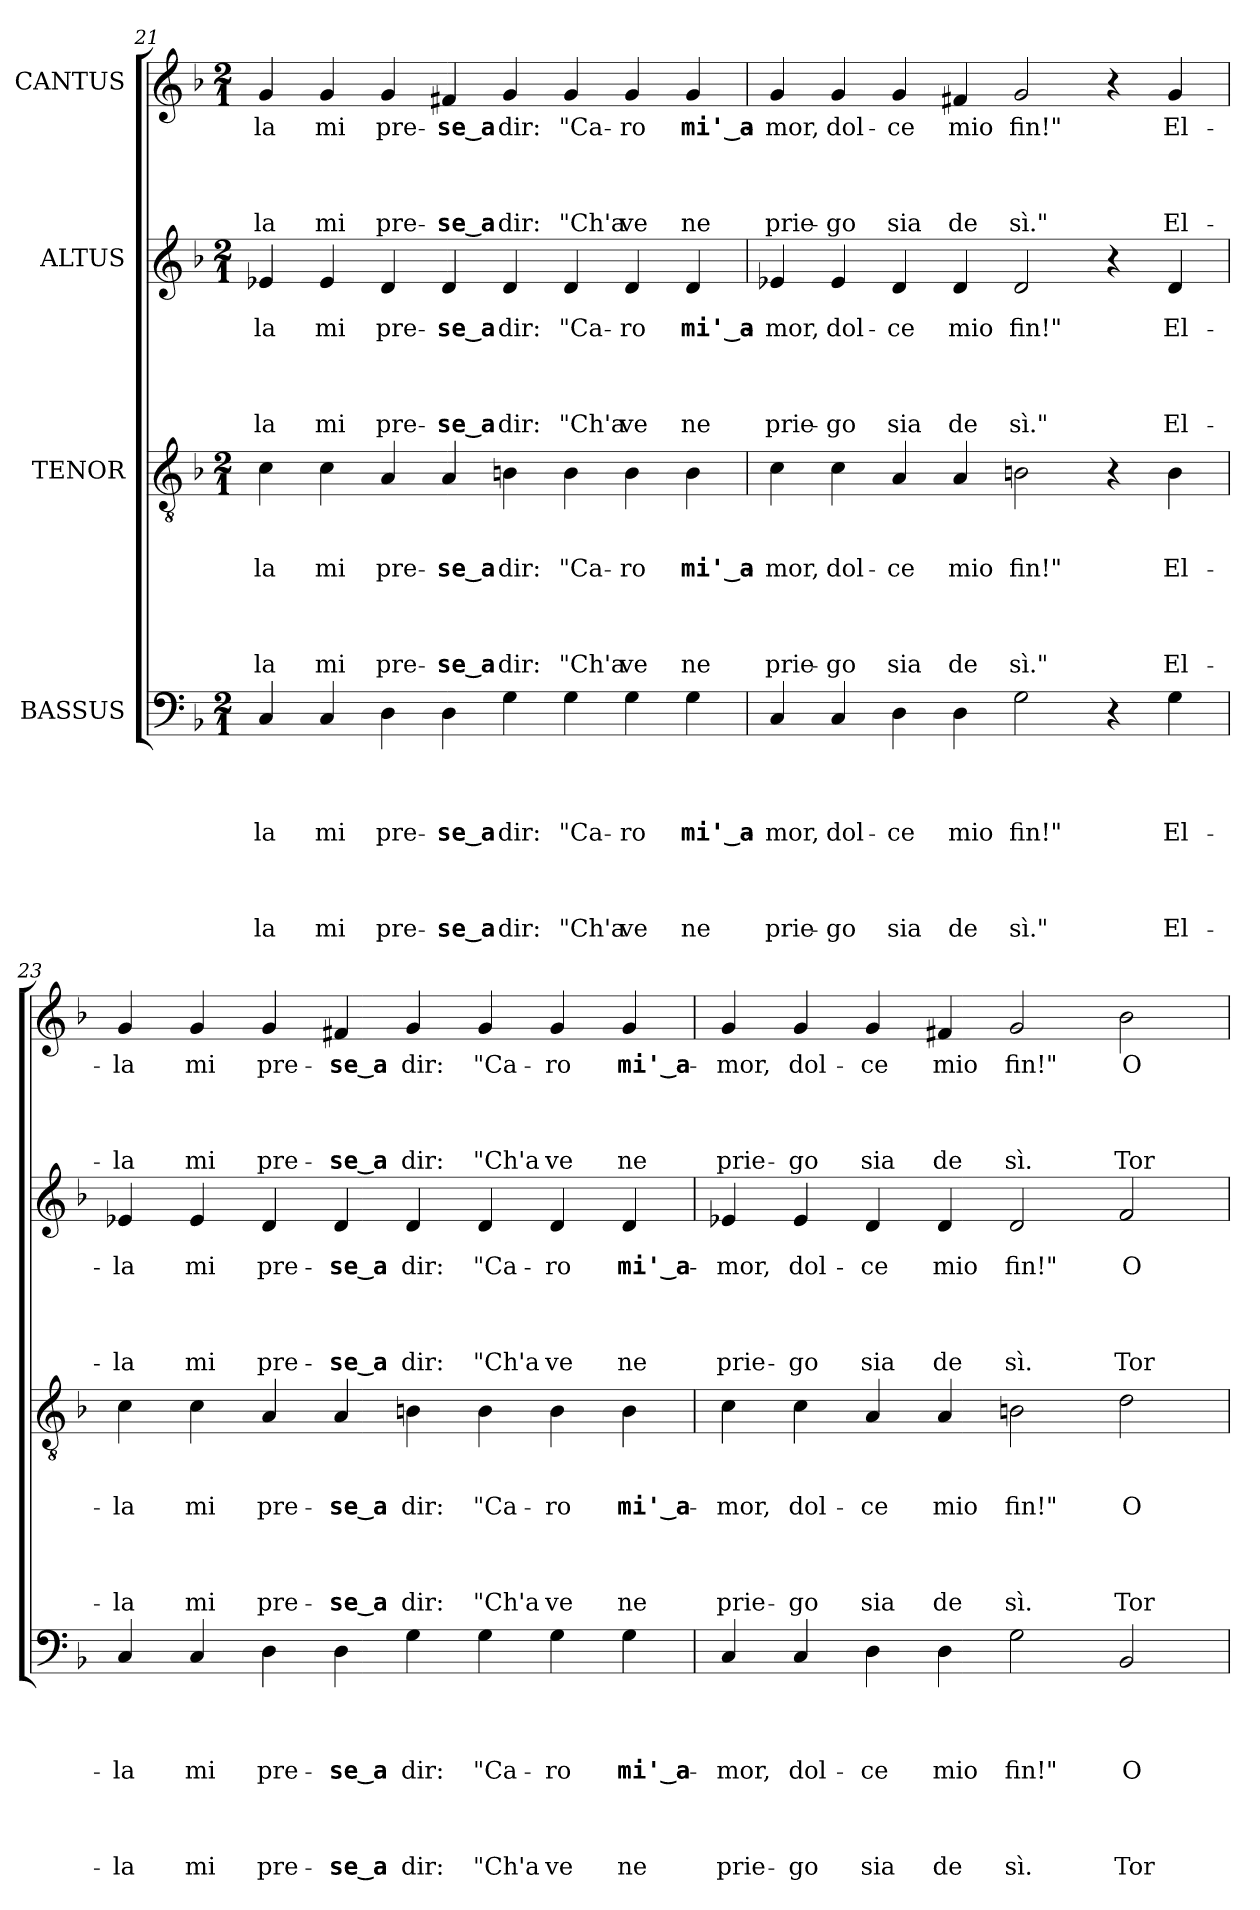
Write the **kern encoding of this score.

**kern	**text	**text	**text	**text	**text	**text	**text	**text	**kern	**text	**text	**text	**text	**text	**text	**text	**kern	**text	**text	**text	**text	**text	**text	**kern	**text	**text	**text	**text	**text
*part4	*part4	*part4	*part4	*part4	*part4	*part4	*part4	*part4	*part3	*part3	*part3	*part3	*part3	*part3	*part3	*part3	*part2	*part2	*part2	*part2	*part2	*part2	*part2	*part1	*part1	*part1	*part1	*part1	*part1
*staff4	*staff4	*staff4	*staff4	*staff4	*staff4	*staff4	*staff4	*staff4	*staff3	*staff3	*staff3	*staff3	*staff3	*staff3	*staff3	*staff3	*staff2	*staff2	*staff2	*staff2	*staff2	*staff2	*staff2	*staff1	*staff1	*staff1	*staff1	*staff1	*staff1
*I"BASSUS	*	*	*	*	*	*	*	*	*I"TENOR	*	*	*	*	*	*	*	*I"ALTUS	*	*	*	*	*	*	*I"CANTUS	*	*	*	*	*
*clefF4	*	*	*	*	*	*	*	*	*clefGv2	*	*	*	*	*	*	*	*clefG2	*	*	*	*	*	*	*clefG2	*	*	*	*	*
*k[b-]	*	*	*	*	*	*	*	*	*k[b-]	*	*	*	*	*	*	*	*k[b-]	*	*	*	*	*	*	*k[b-]	*	*	*	*	*
*d:	*	*	*	*	*	*	*	*	*d:	*	*	*	*	*	*	*	*d:	*	*	*	*	*	*	*d:	*	*	*	*	*
*M2/1	*	*	*	*	*	*	*	*	*M2/1	*	*	*	*	*	*	*	*M2/1	*	*	*	*	*	*	*M2/1	*	*	*	*	*
=21	=21	=21	=21	=21	=21	=21	=21	=21	=21	=21	=21	=21	=21	=21	=21	=21	=21	=21	=21	=21	=21	=21	=21	=21	=21	=21	=21	=21	=21
!	!	!	!	!LO:LY:b	!	!	!	!LO:LY:b	!	!	!	!LO:LY:b	!	!	!	!LO:LY:b	!	!	!LO:LY:b	!	!	!	!LO:LY:b	!	!LO:LY:b	!	!	!	!LO:LY:b
4C/	.	.	.	-la	.	.	.	-la	4c\	.	.	-la	.	.	.	-la	4e-X/	.	-la	.	.	.	-la	4g/	-la	.	.	.	-la
!	!	!	!	!LO:LY:b	!	!	!	!LO:LY:b	!	!	!	!LO:LY:b	!	!	!	!LO:LY:b	!	!	!LO:LY:b	!	!	!	!LO:LY:b	!	!LO:LY:b	!	!	!	!LO:LY:b
4C/	.	.	.	mi	.	.	.	mi	4c\	.	.	mi	.	.	.	mi	4e-/	.	mi	.	.	.	mi	4g/	mi	.	.	.	mi
!	!	!	!	!LO:LY:b	!	!	!	!LO:LY:b	!	!	!	!LO:LY:b	!	!	!	!LO:LY:b	!	!	!LO:LY:b	!	!	!	!LO:LY:b	!	!LO:LY:b	!	!	!	!LO:LY:b
4D\	.	.	.	pre-	.	.	.	pre-	4A/	.	.	pre-	.	.	.	pre-	4d/	.	pre-	.	.	.	pre-	4g/	pre-	.	.	.	pre-
!	!	!	!	!LO:LY:b	!	!	!	!LO:LY:b	!	!	!	!LO:LY:b	!	!	!	!LO:LY:b	!	!	!LO:LY:b	!	!	!	!LO:LY:b	!	!LO:LY:b	!	!	!	!LO:LY:b
4D\	.	.	.	-se‿a	.	.	.	-se‿a	4A/	.	.	-se‿a	.	.	.	-se‿a	4d/	.	-se‿a	.	.	.	-se‿a	4f#X/	-se‿a	.	.	.	-se‿a
!	!	!	!	!LO:LY:b	!	!	!	!LO:LY:b	!	!	!	!LO:LY:b	!	!	!	!LO:LY:b	!	!	!LO:LY:b	!	!	!	!LO:LY:b	!	!LO:LY:b	!	!	!	!LO:LY:b
4G\	.	.	.	dir:	.	.	.	dir:	4Bn\	.	.	dir:	.	.	.	dir:	4d/	.	dir:	.	.	.	dir:	4g/	dir:	.	.	.	dir:
!	!	!	!	!LO:LY:b	!	!	!	!LO:LY:b	!	!	!	!LO:LY:b	!	!	!	!LO:LY:b	!	!	!LO:LY:b	!	!	!	!LO:LY:b	!	!LO:LY:b	!	!	!	!LO:LY:b
4G\	.	.	.	"Ca-	.	.	.	"Ch'a	4B\	.	.	"Ca-	.	.	.	"Ch'a	4d/	.	"Ca-	.	.	.	"Ch'a	4g/	"Ca-	.	.	.	"Ch'a
!	!	!	!	!LO:LY:b	!	!	!	!LO:LY:b	!	!	!	!LO:LY:b	!	!	!	!LO:LY:b	!	!	!LO:LY:b	!	!	!	!LO:LY:b	!	!LO:LY:b	!	!	!	!LO:LY:b
4G\	.	.	.	-ro	.	.	.	ve	4B\	.	.	-ro	.	.	.	ve	4d/	.	-ro	.	.	.	ve	4g/	-ro	.	.	.	ve
!	!	!	!	!LO:LY:b	!	!	!	!LO:LY:b	!	!	!	!LO:LY:b	!	!	!	!LO:LY:b	!	!	!LO:LY:b	!	!	!	!LO:LY:b	!	!LO:LY:b	!	!	!	!LO:LY:b
4G\	.	.	.	mi'‿a-	.	.	.	ne	4B\	.	.	mi'‿a-	.	.	.	ne	4d/	.	mi'‿a-	.	.	.	ne	4g/	mi'‿a-	.	.	.	ne
=22	=22	=22	=22	=22	=22	=22	=22	=22	=22	=22	=22	=22	=22	=22	=22	=22	=22	=22	=22	=22	=22	=22	=22	=22	=22	=22	=22	=22	=22
!	!	!	!	!LO:LY:b	!	!	!	!LO:LY:b	!	!	!	!LO:LY:b	!	!	!	!LO:LY:b	!	!	!LO:LY:b	!	!	!	!LO:LY:b	!	!LO:LY:b	!	!	!	!LO:LY:b
4C/	.	.	.	-mor,	.	.	.	prie-	4c\	.	.	-mor,	.	.	.	prie-	4e-X/	.	-mor,	.	.	.	prie-	4g/	-mor,	.	.	.	prie-
!	!	!	!	!LO:LY:b	!	!	!	!LO:LY:b	!	!	!	!LO:LY:b	!	!	!	!LO:LY:b	!	!	!LO:LY:b	!	!	!	!LO:LY:b	!	!LO:LY:b	!	!	!	!LO:LY:b
4C/	.	.	.	dol-	.	.	.	-go	4c\	.	.	dol-	.	.	.	-go	4e-/	.	dol-	.	.	.	-go	4g/	dol-	.	.	.	-go
!	!	!	!	!LO:LY:b	!	!	!	!LO:LY:b	!	!	!	!LO:LY:b	!	!	!	!LO:LY:b	!	!	!LO:LY:b	!	!	!	!LO:LY:b	!	!LO:LY:b	!	!	!	!LO:LY:b
4D\	.	.	.	-ce	.	.	.	sia	4A/	.	.	-ce	.	.	.	sia	4d/	.	-ce	.	.	.	sia	4g/	-ce	.	.	.	sia
!	!	!	!	!LO:LY:b	!	!	!	!LO:LY:b	!	!	!	!LO:LY:b	!	!	!	!LO:LY:b	!	!	!LO:LY:b	!	!	!	!LO:LY:b	!	!LO:LY:b	!	!	!	!LO:LY:b
4D\	.	.	.	mio	.	.	.	de	4A/	.	.	mio	.	.	.	de	4d/	.	mio	.	.	.	de	4f#X/	mio	.	.	.	de
!	!	!	!	!LO:LY:b	!	!	!	!LO:LY:b	!	!	!	!LO:LY:b	!	!	!	!LO:LY:b	!	!	!LO:LY:b	!	!	!	!LO:LY:b	!	!LO:LY:b	!	!	!	!LO:LY:b
2G\	.	.	.	fin!"	.	.	.	sì."	2Bn\	.	.	fin!"	.	.	.	sì."	2d/	.	fin!"	.	.	.	sì."	2g/	fin!"	.	.	.	sì."
4r	.	.	.	.	.	.	.	.	4r	.	.	.	.	.	.	.	4r	.	.	.	.	.	.	4r	.	.	.	.	.
!	!	!	!	!LO:LY:b	!	!	!	!LO:LY:b	!	!	!	!LO:LY:b	!	!	!	!LO:LY:b	!	!	!LO:LY:b	!	!	!	!LO:LY:b	!	!LO:LY:b	!	!	!	!LO:LY:b
4G\	.	.	.	El-	.	.	.	El-	4B\	.	.	El-	.	.	.	El-	4d/	.	El-	.	.	.	El-	4g/	El-	.	.	.	El-
!!LO:LB:g=z
=23	=23	=23	=23	=23	=23	=23	=23	=23	=23	=23	=23	=23	=23	=23	=23	=23	=23	=23	=23	=23	=23	=23	=23	=23	=23	=23	=23	=23	=23
!	!	!	!	!LO:LY:b	!	!	!	!LO:LY:b	!	!	!	!LO:LY:b	!	!	!	!LO:LY:b	!	!	!LO:LY:b	!	!	!	!LO:LY:b	!	!LO:LY:b	!	!	!	!LO:LY:b
4C/	.	.	.	-la	.	.	.	-la	4c\	.	.	-la	.	.	.	-la	4e-X/	.	-la	.	.	.	-la	4g/	-la	.	.	.	-la
!	!	!	!	!LO:LY:b	!	!	!	!LO:LY:b	!	!	!	!LO:LY:b	!	!	!	!LO:LY:b	!	!	!LO:LY:b	!	!	!	!LO:LY:b	!	!LO:LY:b	!	!	!	!LO:LY:b
4C/	.	.	.	mi	.	.	.	mi	4c\	.	.	mi	.	.	.	mi	4e-/	.	mi	.	.	.	mi	4g/	mi	.	.	.	mi
!	!	!	!	!LO:LY:b	!	!	!	!LO:LY:b	!	!	!	!LO:LY:b	!	!	!	!LO:LY:b	!	!	!LO:LY:b	!	!	!	!LO:LY:b	!	!LO:LY:b	!	!	!	!LO:LY:b
4D\	.	.	.	pre-	.	.	.	pre-	4A/	.	.	pre-	.	.	.	pre-	4d/	.	pre-	.	.	.	pre-	4g/	pre-	.	.	.	pre-
!	!	!	!	!LO:LY:b	!	!	!	!LO:LY:b	!	!	!	!LO:LY:b	!	!	!	!LO:LY:b	!	!	!LO:LY:b	!	!	!	!LO:LY:b	!	!LO:LY:b	!	!	!	!LO:LY:b
4D\	.	.	.	-se‿a	.	.	.	-se‿a	4A/	.	.	-se‿a	.	.	.	-se‿a	4d/	.	-se‿a	.	.	.	-se‿a	4f#X/	-se‿a	.	.	.	-se‿a
!	!	!	!	!LO:LY:b	!	!	!	!LO:LY:b	!	!	!	!LO:LY:b	!	!	!	!LO:LY:b	!	!	!LO:LY:b	!	!	!	!LO:LY:b	!	!LO:LY:b	!	!	!	!LO:LY:b
4G\	.	.	.	dir:	.	.	.	dir:	4Bn\	.	.	dir:	.	.	.	dir:	4d/	.	dir:	.	.	.	dir:	4g/	dir:	.	.	.	dir:
!	!	!	!	!LO:LY:b	!	!	!	!LO:LY:b	!	!	!	!LO:LY:b	!	!	!	!LO:LY:b	!	!	!LO:LY:b	!	!	!	!LO:LY:b	!	!LO:LY:b	!	!	!	!LO:LY:b
4G\	.	.	.	"Ca-	.	.	.	"Ch'a	4B\	.	.	"Ca-	.	.	.	"Ch'a	4d/	.	"Ca-	.	.	.	"Ch'a	4g/	"Ca-	.	.	.	"Ch'a
!	!	!	!	!LO:LY:b	!	!	!	!LO:LY:b	!	!	!	!LO:LY:b	!	!	!	!LO:LY:b	!	!	!LO:LY:b	!	!	!	!LO:LY:b	!	!LO:LY:b	!	!	!	!LO:LY:b
4G\	.	.	.	-ro	.	.	.	ve	4B\	.	.	-ro	.	.	.	ve	4d/	.	-ro	.	.	.	ve	4g/	-ro	.	.	.	ve
!	!	!	!	!LO:LY:b	!	!	!	!LO:LY:b	!	!	!	!LO:LY:b	!	!	!	!LO:LY:b	!	!	!LO:LY:b	!	!	!	!LO:LY:b	!	!LO:LY:b	!	!	!	!LO:LY:b
4G\	.	.	.	mi'‿a-	.	.	.	ne	4B\	.	.	mi'‿a-	.	.	.	ne	4d/	.	mi'‿a-	.	.	.	ne	4g/	mi'‿a-	.	.	.	ne
=24	=24	=24	=24	=24	=24	=24	=24	=24	=24	=24	=24	=24	=24	=24	=24	=24	=24	=24	=24	=24	=24	=24	=24	=24	=24	=24	=24	=24	=24
!	!	!	!	!LO:LY:b	!	!	!	!LO:LY:b	!	!	!	!LO:LY:b	!	!	!	!LO:LY:b	!	!	!LO:LY:b	!	!	!	!LO:LY:b	!	!LO:LY:b	!	!	!	!LO:LY:b
4C/	.	.	.	-mor,	.	.	.	prie-	4c\	.	.	-mor,	.	.	.	prie-	4e-X/	.	-mor,	.	.	.	prie-	4g/	-mor,	.	.	.	prie-
!	!	!	!	!LO:LY:b	!	!	!	!LO:LY:b	!	!	!	!LO:LY:b	!	!	!	!LO:LY:b	!	!	!LO:LY:b	!	!	!	!LO:LY:b	!	!LO:LY:b	!	!	!	!LO:LY:b
4C/	.	.	.	dol-	.	.	.	-go	4c\	.	.	dol-	.	.	.	-go	4e-/	.	dol-	.	.	.	-go	4g/	dol-	.	.	.	-go
!	!	!	!	!LO:LY:b	!	!	!	!LO:LY:b	!	!	!	!LO:LY:b	!	!	!	!LO:LY:b	!	!	!LO:LY:b	!	!	!	!LO:LY:b	!	!LO:LY:b	!	!	!	!LO:LY:b
4D\	.	.	.	-ce	.	.	.	sia	4A/	.	.	-ce	.	.	.	sia	4d/	.	-ce	.	.	.	sia	4g/	-ce	.	.	.	sia
!	!	!	!	!LO:LY:b	!	!	!	!LO:LY:b	!	!	!	!LO:LY:b	!	!	!	!LO:LY:b	!	!	!LO:LY:b	!	!	!	!LO:LY:b	!	!LO:LY:b	!	!	!	!LO:LY:b
4D\	.	.	.	mio	.	.	.	de	4A/	.	.	mio	.	.	.	de	4d/	.	mio	.	.	.	de	4f#X/	mio	.	.	.	de
!	!	!	!	!LO:LY:b	!	!	!	!LO:LY:b	!	!	!	!LO:LY:b	!	!	!	!LO:LY:b	!	!	!LO:LY:b	!	!	!	!LO:LY:b	!	!LO:LY:b	!	!	!	!LO:LY:b
2G\	.	.	.	fin!"	.	.	.	sì.	2Bn\	.	.	fin!"	.	.	.	sì.	2d/	.	fin!"	.	.	.	sì.	2g/	fin!"	.	.	.	sì.
!	!	!	!	!LO:LY:b	!	!	!	!LO:LY:b	!	!	!	!LO:LY:b	!	!	!	!LO:LY:b	!	!	!LO:LY:b	!	!	!	!LO:LY:b	!	!LO:LY:b	!	!	!	!LO:LY:b
2BB-i/	.	.	.	O	.	.	.	Tor-	2d\	.	.	O	.	.	.	Tor-	2f/	.	O	.	.	.	Tor-	2b-i\	O	.	.	.	Tor-
=	=	=	=	=	=	=	=	=	=	=	=	=	=	=	=	=	=	=	=	=	=	=	=	=	=	=	=	=	=
*-	*-	*-	*-	*-	*-	*-	*-	*-	*-	*-	*-	*-	*-	*-	*-	*-	*-	*-	*-	*-	*-	*-	*-	*-	*-	*-	*-	*-	*-
